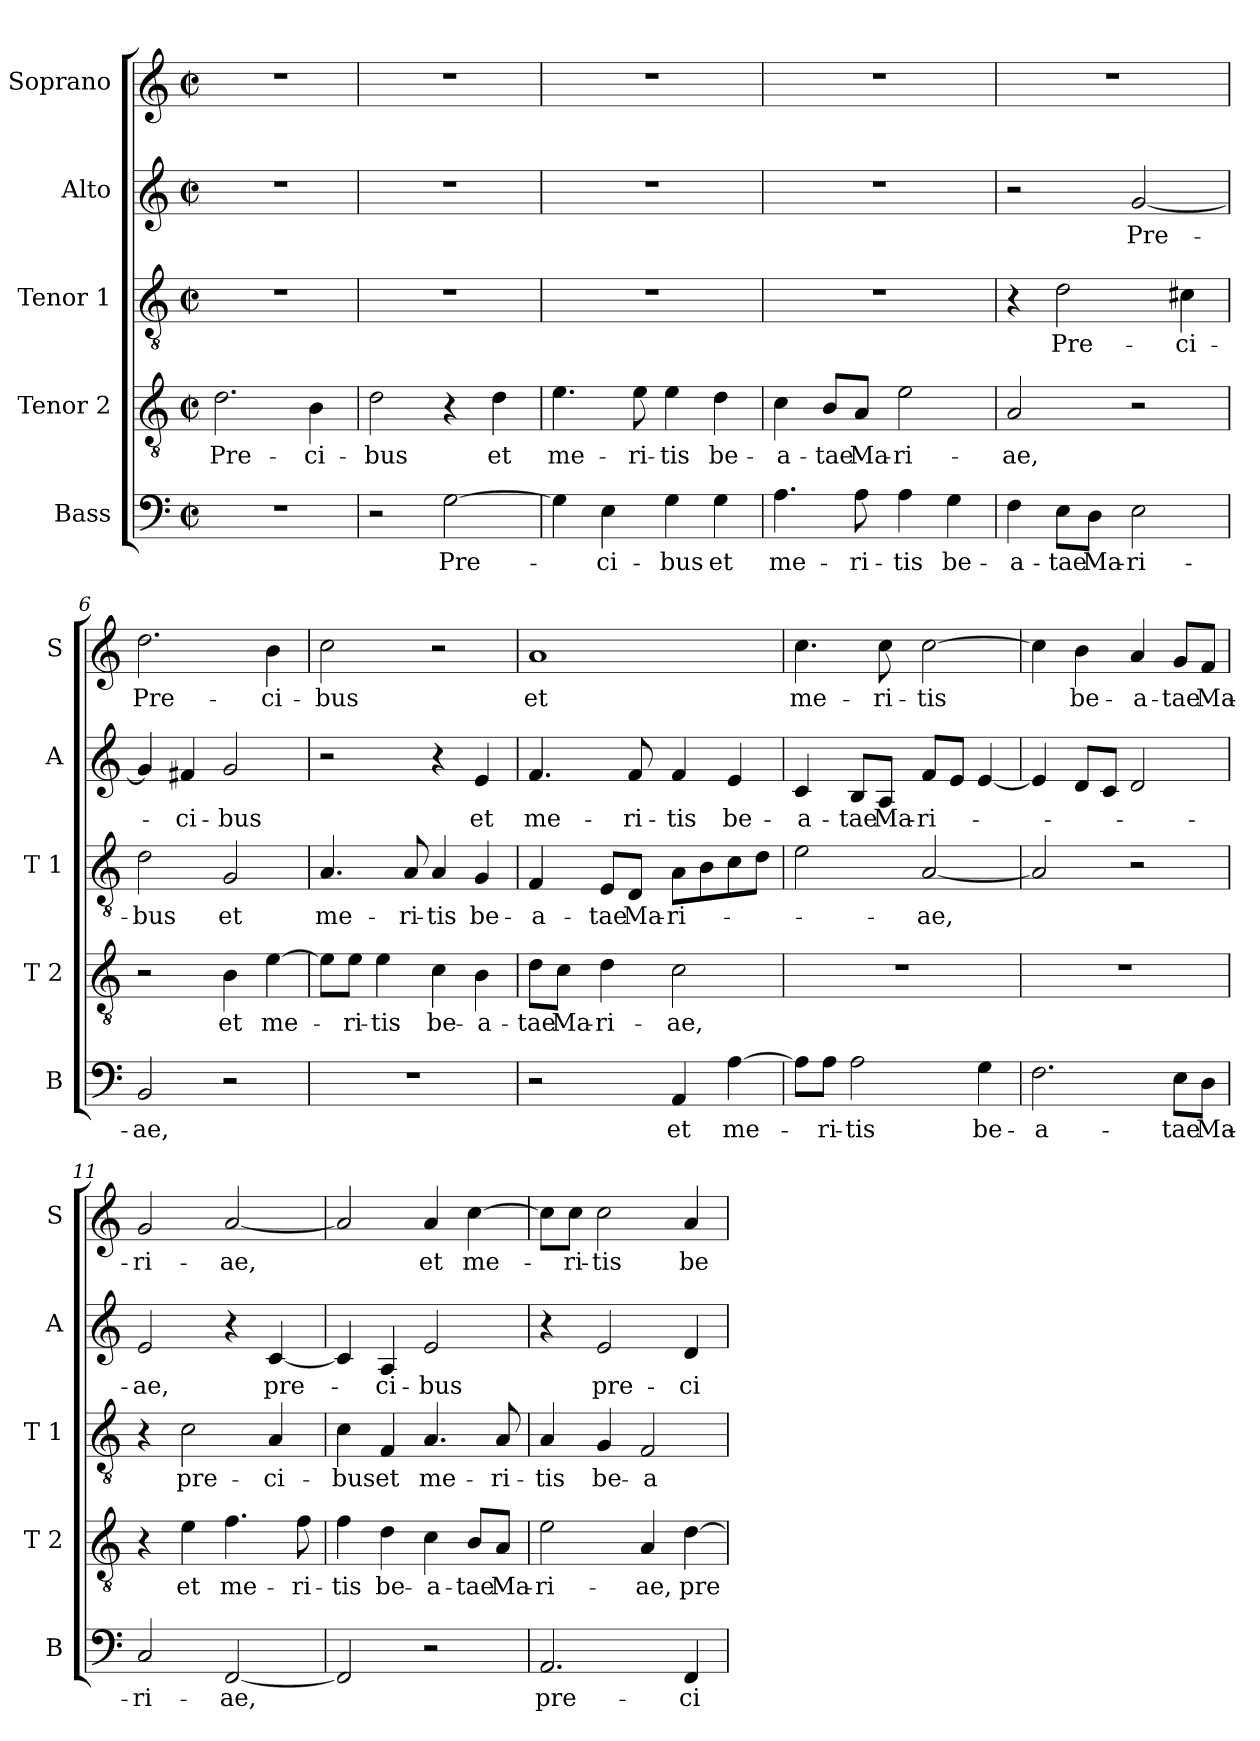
**kern	**text	**kern	**text	**kern	**text	**kern	**text	**kern	**text
*part5	*part5	*part4	*part4	*part3	*part3	*part2	*part2	*part1	*part1
*staff5	*staff5	*staff4	*staff4	*staff3	*staff3	*staff2	*staff2	*staff1	*staff1
*I"Bass	*	*I"Tenor 2	*	*I"Tenor 1	*	*I"Alto	*	*I"Soprano	*
*I'B	*	*I'T 2	*	*I'T 1	*	*I'A	*	*I'S	*
*clefF4	*	*clefGv2	*	*clefGv2	*	*clefG2	*	*clefG2	*
*k[]	*	*k[]	*	*k[]	*	*k[]	*	*k[]	*
*C:	*	*C:	*	*C:	*	*C:	*	*C:	*
*M2/2	*	*M2/2	*	*M2/2	*	*M2/2	*	*M2/2	*
*met(c|)	*	*met(c|)	*	*met(c|)	*	*met(c|)	*	*met(c|)	*
=1	=1	=1	=1	=1	=1	=1	=1	=1	=1
1r	.	2.d\	Pre-	1r	.	1r	.	1r	.
.	.	4B\	-ci-	.	.	.	.	.	.
=2	=2	=2	=2	=2	=2	=2	=2	=2	=2
2r	.	2d\	-bus	1r	.	1r	.	1r	.
[2G\	Pre-	4r	.	.	.	.	.	.	.
.	.	4d\	et	.	.	.	.	.	.
=3	=3	=3	=3	=3	=3	=3	=3	=3	=3
4G\]	.	4.e\	me-	1r	.	1r	.	1r	.
4E\	-ci-	.	.	.	.	.	.	.	.
.	.	8e\	-ri-	.	.	.	.	.	.
4G\	-bus	4e\	-tis	.	.	.	.	.	.
4G\	et	4d\	be-	.	.	.	.	.	.
=4	=4	=4	=4	=4	=4	=4	=4	=4	=4
4.A\	me-	4c\	-a-	1r	.	1r	.	1r	.
.	.	8B/L	-tae	.	.	.	.	.	.
8A\	-ri-	8A/J	Ma-	.	.	.	.	.	.
4A\	-tis	2e\	-ri-	.	.	.	.	.	.
4G\	be-	.	.	.	.	.	.	.	.
=5	=5	=5	=5	=5	=5	=5	=5	=5	=5
4F\	-a-	2A/	-ae,	4r	.	2r	.	1r	.
8E\L	-tae	.	.	2d\	Pre-	.	.	.	.
8D\J	Ma-	.	.	.	.	.	.	.	.
2E\	-ri-	2r	.	.	.	[2g/	Pre-	.	.
.	.	.	.	4c#X\	-ci-	.	.	.	.
!!LO:LB:g=z
=6	=6	=6	=6	=6	=6	=6	=6	=6	=6
2BB/	-ae,	2r	.	2d\	-bus	4g/]	.	2.dd\	Pre-
.	.	.	.	.	.	4f#X/	-ci-	.	.
2r	.	4B\	et	2G/	et	2g/	-bus	.	.
.	.	[4e\	me-	.	.	.	.	4b\	-ci-
=7	=7	=7	=7	=7	=7	=7	=7	=7	=7
1r	.	8e\L]	.	4.A/	me-	2r	.	2cc\	-bus
.	.	8e\J	-ri-	.	.	.	.	.	.
.	.	4e\	-tis	.	.	.	.	.	.
.	.	.	.	8A/	-ri-	.	.	.	.
.	.	4c\	be-	4A/	-tis	4r	.	2r	.
.	.	4B\	-a-	4G/	be-	4e/	et	.	.
=8	=8	=8	=8	=8	=8	=8	=8	=8	=8
2r	.	8d\L	-tae	4F/	-a-	4.f/	me-	1a	et
.	.	8c\J	Ma-	.	.	.	.	.	.
.	.	4d\	-ri-	8E/L	-tae	.	.	.	.
.	.	.	.	8D/J	Ma-	8f/	-ri-	.	.
4AA/	et	2c\	-ae,	8A\L	-ri-	4f/	-tis	.	.
.	.	.	.	8B\	.	.	.	.	.
[4A\	me-	.	.	8c\	.	4e/	be-	.	.
.	.	.	.	8d\J	.	.	.	.	.
=9	=9	=9	=9	=9	=9	=9	=9	=9	=9
8A\L]	.	1r	.	2e\	.	4c/	-a-	4.cc\	me-
8A\J	-ri-	.	.	.	.	.	.	.	.
2A\	-tis	.	.	.	.	8B/L	-tae	.	.
.	.	.	.	.	.	8A/J	Ma-	8cc\	-ri-
.	.	.	.	[2A/	-ae,	8f/L	-ri-	[2cc\	-tis
.	.	.	.	.	.	8e/J	.	.	.
4G\	be-	.	.	.	.	[4e/	.	.	.
!!LO:PB:g=z
=10	=10	=10	=10	=10	=10	=10	=10	=10	=10
2.F\	-a-	1r	.	2A/]	.	4e/]	.	4cc\]	.
.	.	.	.	.	.	8d/L	.	4b\	be-
.	.	.	.	.	.	8c/J	.	.	.
.	.	.	.	2r	.	2d/	.	4a/	-a-
8E\L	-tae	.	.	.	.	.	.	8g/L	-tae
8D\J	Ma-	.	.	.	.	.	.	8f/J	Ma-
=11	=11	=11	=11	=11	=11	=11	=11	=11	=11
2C/	-ri-	4r	.	4r	.	2e/	-ae,	2g/	-ri-
.	.	4e\	et	2c\	pre-	.	.	.	.
[2FF/	-ae,	4.f\	me-	.	.	4r	.	[2a/	-ae,
.	.	.	.	4A/	-ci-	[4c/	pre-	.	.
.	.	8f\	-ri-	.	.	.	.	.	.
=12	=12	=12	=12	=12	=12	=12	=12	=12	=12
2FF/]	.	4f\	-tis	4c\	-bus	4c/]	.	2a/]	.
.	.	4d\	be-	4F/	et	4A/	-ci-	.	.
2r	.	4c\	-a-	4.A/	me-	2e/	-bus	4a/	et
.	.	8B/L	-tae	.	.	.	.	[4cc\	me-
.	.	8A/J	Ma-	8A/	-ri-	.	.	.	.
=13	=13	=13	=13	=13	=13	=13	=13	=13	=13
2.AA/	pre-	2e\	-ri-	4A/	-tis	4r	.	8cc\L]	.
.	.	.	.	.	.	.	.	8cc\J	-ri-
.	.	.	.	4G/	be-	2e/	pre-	2cc\	-tis
.	.	4A/	-ae,	2F/	-a-	.	.	.	.
4FF/	-ci-	[4d\	pre-	.	.	4d/	-ci-	4a/	be-
=	=	=	=	=	=	=	=	=	=
*-	*-	*-	*-	*-	*-	*-	*-	*-	*-
